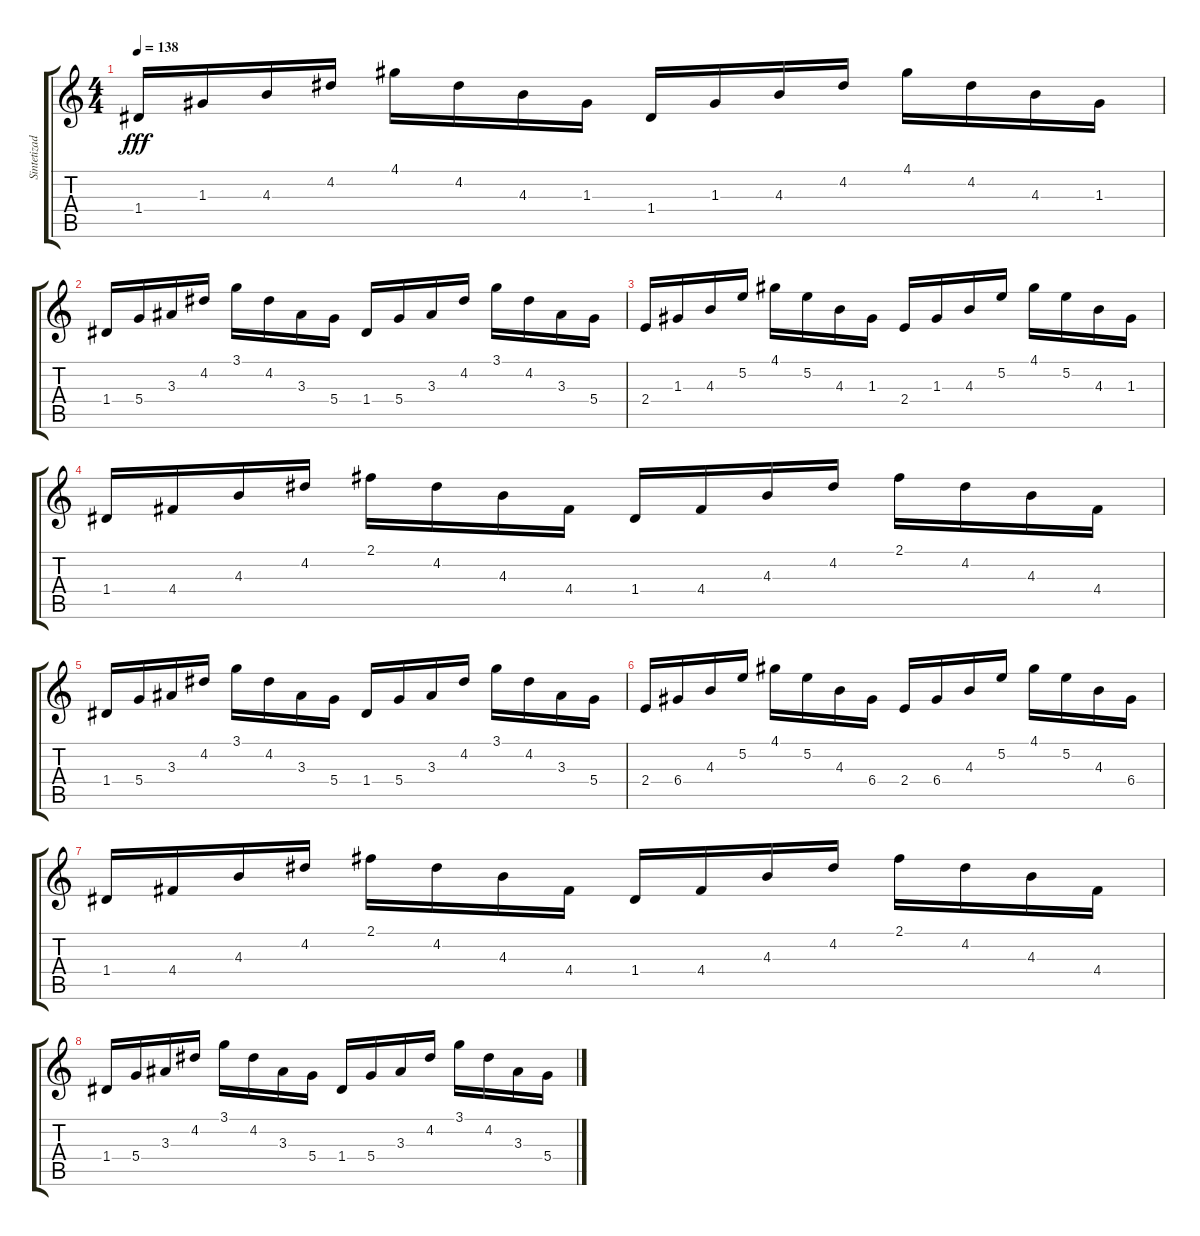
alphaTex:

\track ("Sintetizador 1" "Sintetizad") {instrument electricbassfinger}
\staff {score tabs}
\tuning (E4 B3 G3 D3 A2 E2) {hide}
\ts (4 4)
\tempo 138
\clef g2
\ks c
1.4.16{dy fff} 1.3.16 4.3.16 4.2.16 4.1.16 4.2.16 4.3.16 1.3.16 1.4.16 1.3.16 4.3.16 4.2.16 4.1.16 4.2.16 4.3.16 1.3.16 |
1.4.16 5.4.16 3.3.16 4.2.16 3.1.16 4.2.16 3.3.16 5.4.16 1.4.16 5.4.16 3.3.16 4.2.16 3.1.16 4.2.16 3.3.16 5.4.16 |
2.4.16 1.3.16 4.3.16 5.2.16 4.1.16 5.2.16 4.3.16 1.3.16 2.4.16 1.3.16 4.3.16 5.2.16 4.1.16 5.2.16 4.3.16 1.3.16 |
1.4.16 4.4.16 4.3.16 4.2.16 2.1.16 4.2.16 4.3.16 4.4.16 1.4.16 4.4.16 4.3.16 4.2.16 2.1.16 4.2.16 4.3.16 4.4.16 |
1.4.16 5.4.16 3.3.16 4.2.16 3.1.16 4.2.16 3.3.16 5.4.16 1.4.16 5.4.16 3.3.16 4.2.16 3.1.16 4.2.16 3.3.16 5.4.16 |
2.4.16 6.4.16 4.3.16 5.2.16 4.1.16 5.2.16 4.3.16 6.4.16 2.4.16 6.4.16 4.3.16 5.2.16 4.1.16 5.2.16 4.3.16 6.4.16 |
1.4.16 4.4.16 4.3.16 4.2.16 2.1.16 4.2.16 4.3.16 4.4.16 1.4.16 4.4.16 4.3.16 4.2.16 2.1.16 4.2.16 4.3.16 4.4.16 |
1.4.16 5.4.16 3.3.16 4.2.16 3.1.16 4.2.16 3.3.16 5.4.16 1.4.16 5.4.16 3.3.16 4.2.16 3.1.16 4.2.16 3.3.16 5.4.16
